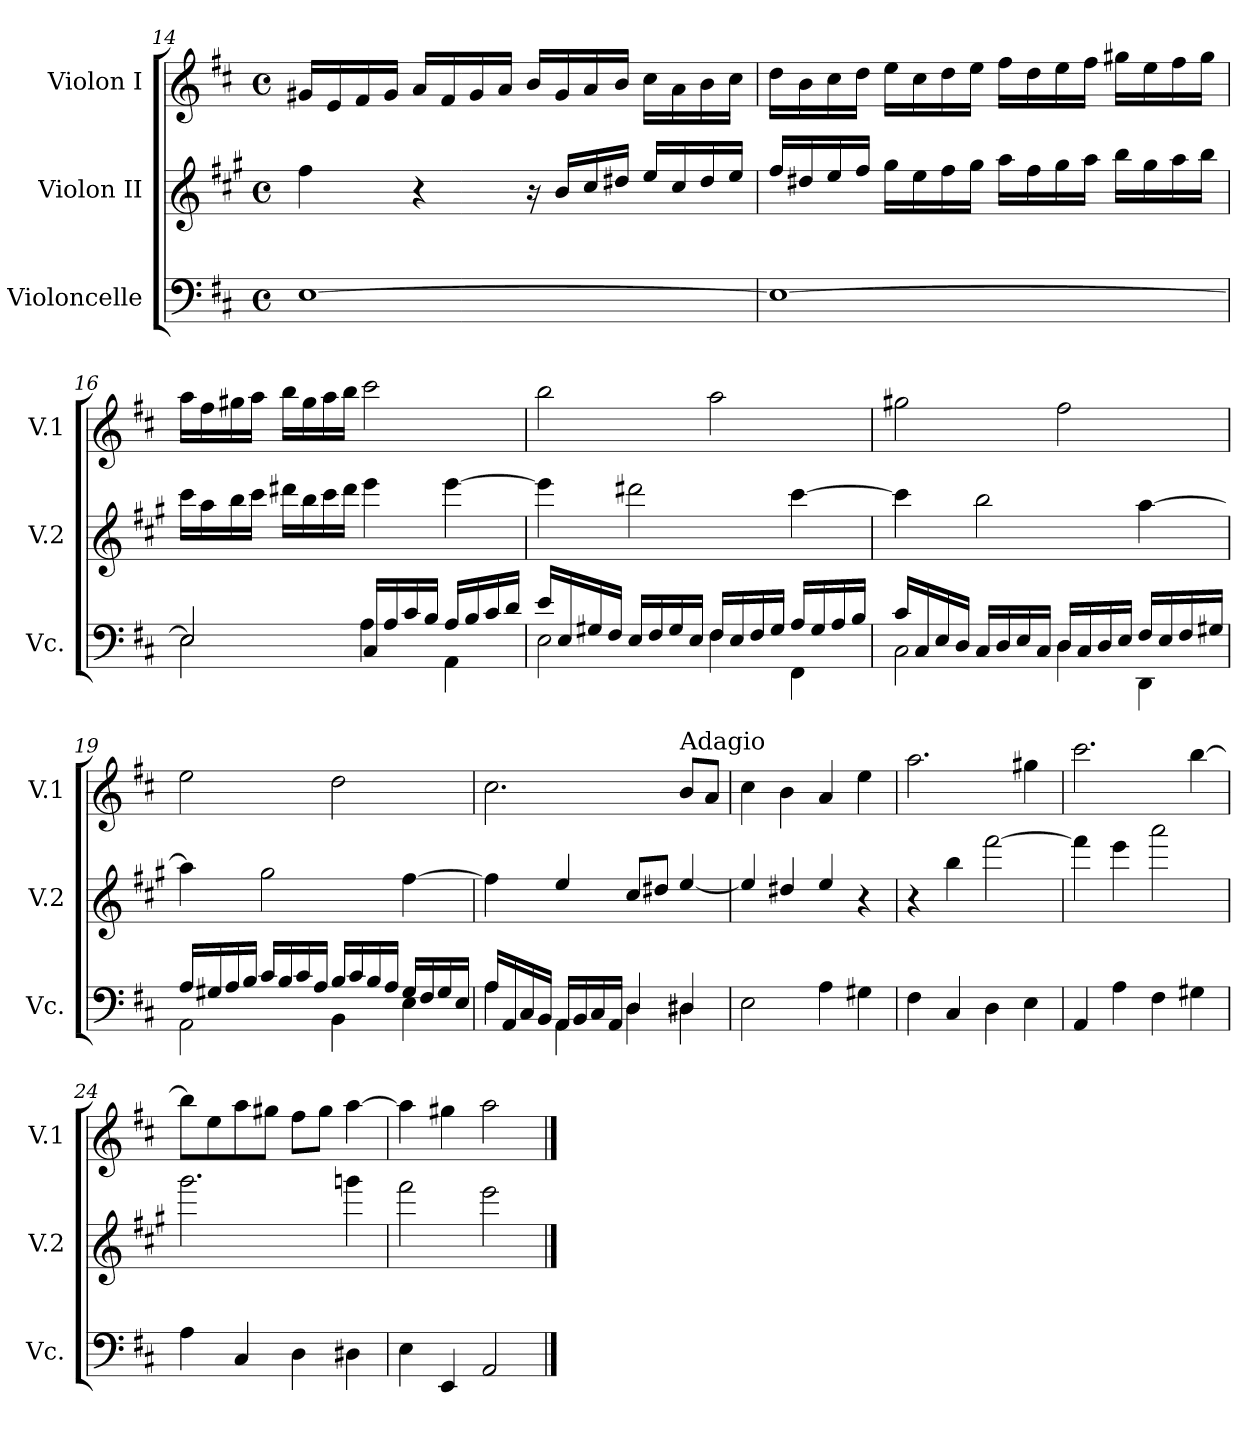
**kern	**kern	**kern
*part3	*part2	*part1
*staff3	*staff2	*staff1
*I"Violoncelle	*I"Violon II	*I"Violon I
*I'Vc.	*I'V.2	*I'V.1
*clefF4	*clefG2	*clefG2
*	*ITrd4c7	*
*k[f#c#]	*k[f#c#]	*k[f#c#]
*D:	*D:	*D:
*M4/4	*M4/4	*M4/4
*met(c)	*met(c)	*met(c)
=14	=14	=14
[1E	4b\	16g#X/LL
.	.	16e/
.	.	16f#/
.	.	16g#/JJ
.	4r	16a/LL
.	.	16f#/
.	.	16g#/
.	.	16a/JJ
.	16r	16b/LL
.	16e/LL	16g#/
.	16f#/	16a/
.	16g#X/JJ	16b/JJ
.	16a/LL	16cc#\LL
.	16f#/	16a\
.	16g#/	16b\
.	16a/JJ	16cc#\JJ
=15	=15	=15
1E_	16b/LL	16dd\LL
.	16g#X/	16b\
.	16a/	16cc#\
.	16b/JJ	16dd\JJ
.	16cc#\LL	16ee\LL
.	16a\	16cc#\
.	16b\	16dd\
.	16cc#\JJ	16ee\JJ
.	16dd\LL	16ff#\LL
.	16b\	16dd\
.	16cc#\	16ee\
.	16dd\JJ	16ff#\JJ
.	16ee\LL	16gg#X\LL
.	16cc#\	16ee\
.	16dd\	16ff#\
.	16ee\JJ	16gg#\JJ
=16	=16	=16
*^	*	*
2E/]	2E\	16ff#\LL	16aa\LL
.	.	16dd\	16ff#\
.	.	16ee\	16gg#X\
.	.	16ff#\JJ	16aa\JJ
.	.	16gg#X\LL	16bb\LL
.	.	16ee\	16gg#\
.	.	16ff#\	16aa\
.	.	16gg#\JJ	16bb\JJ
16C#/LL	4A\	4aa\	2ccc#\
16A/	.	.	.
16c#/	.	.	.
16B/JJ	.	.	.
16A/LL	4AA\	[4aa\	.
16B/	.	.	.
16c#/	.	.	.
16d/JJ	.	.	.
!!LO:LB:g=z
=17	=17	=17	=17
16e/LL	2E\	4aa\]	2bb\
16E/	.	.	.
16G#X/	.	.	.
16F#/JJ	.	.	.
16E/LL	.	2gg#X\	.
16F#/	.	.	.
16G#/	.	.	.
16E/JJ	.	.	.
16F#/LL	4F#\	.	2aa\
16E/	.	.	.
16F#/	.	.	.
16G#/JJ	.	.	.
16A/LL	4FF#\	[4ff#\	.
16G#/	.	.	.
16A/	.	.	.
16B/JJ	.	.	.
!!LO:PB:g=z
=18	=18	=18	=18
16c#/LL	2C#\	4ff#\]	2gg#X\
16C#/	.	.	.
16E/	.	.	.
16D/JJ	.	.	.
16C#/LL	.	2ee\	.
16D/	.	.	.
16E/	.	.	.
16C#/JJ	.	.	.
16D/LL	4D\	.	2ff#\
16C#/	.	.	.
16D/	.	.	.
16E/JJ	.	.	.
16F#/LL	4DD\	[4dd\	.
16E/	.	.	.
16F#/	.	.	.
16G#X/JJ	.	.	.
=19	=19	=19	=19
16A/LL	2AA\	4dd\]	2ee\
16G#X/	.	.	.
16A/	.	.	.
16B/JJ	.	.	.
16c#/LL	.	2cc#\	.
16B/	.	.	.
16c#/	.	.	.
16A/JJ	.	.	.
16B/LL	4BB\	.	2dd\
16c#/	.	.	.
16B/	.	.	.
16A/JJ	.	.	.
16G#/LL	4E\	[4b\	.
16F#/	.	.	.
16G#/	.	.	.
16E/JJ	.	.	.
=20	=20	=20	=20
16A/LL	4A\	4b\]	2.cc#\
16AA/	.	.	.
16C#/	.	.	.
16BB/JJ	.	.	.
16AA/LL	4AA\	4a/	.
16BB/	.	.	.
16C#/	.	.	.
16AA/JJ	.	.	.
4D/	4D\	8f#/L	.
.	.	8g#X/J	.
!	!	!	!LO:TX:a:t=Adagio
4D#X/	4D#\	[4a/	8b/L
.	.	.	8a/J
*v	*v	*	*
=21	=21	=21
2E\	4a/]	4cc#\
.	4g#X/	4b\
4A\	4a/	4a/
4G#X\	4r	4ee\
=22	=22	=22
4F#\	4r	2.aa\
4C#/	4ee\	.
4D\	[2bb\	.
4E\	.	4gg#X\
=23	=23	=23
4AA/	4bb\]	2.ccc#\
4A\	4aa\	.
4F#\	2ddd\	.
4G#X\	.	[4bb\
=24	=24	=24
4A\	2.ccc#\	8bb\L]
.	.	8ee\
4C#/	.	8aa\
.	.	8gg#X\J
4D\	.	8ff#\L
.	.	8gg#\J
4D#X\	4cccn\	[4aa\
=25	=25	=25
4E\	2bb\	4aa\]
4EE/	.	4gg#X\
2AA/	2aa\	2aa\
==	==	==
*-	*-	*-
